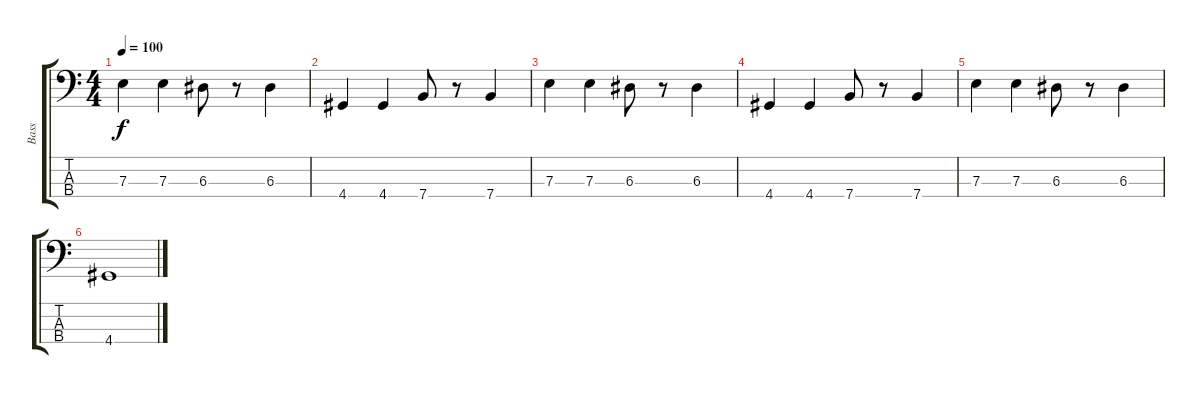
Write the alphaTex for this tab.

\track ("Bass" "Bass") {instrument electricbassfinger}
\staff {score tabs}
\tuning (G2 D2 A1 E1) {hide}
\ts (4 4)
\tempo 100
\clef f4
\ks c
7.3.4{dy f} 7.3.4 6.3.8 r.8 6.3.4 |
4.4.4 4.4.4 7.4.8 r.8 7.4.4 |
7.3.4 7.3.4 6.3.8 r.8 6.3.4 |
4.4.4 4.4.4 7.4.8 r.8 7.4.4 |
7.3.4 7.3.4 6.3.8 r.8 6.3.4 |
4.4.1
